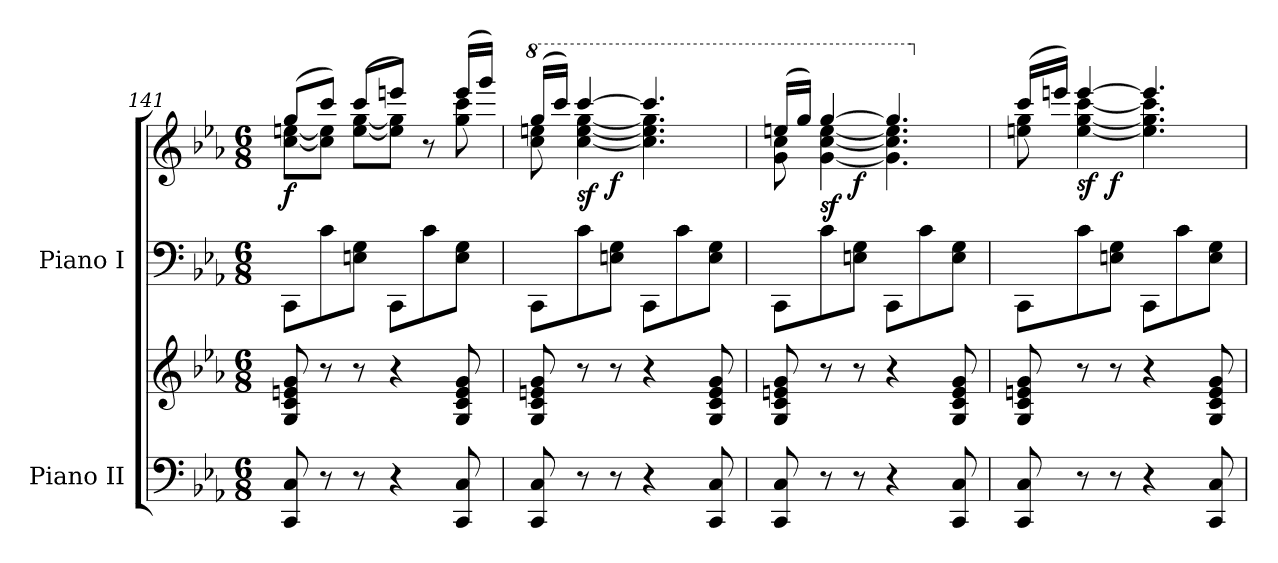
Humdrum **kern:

**kern	**kern	**kern	**kern	**dynam
*part2	*part2	*part1	*part1	*part1
*staff4	*staff3	*staff2	*staff1	*staff1/2
*I"Piano II	*	*I"Piano I	*	*
*I'Pno. II	*	*I'Pno. I	*	*
*clefF4	*clefG2	*clefF4	*clefG2	*
*k[b-e-a-]	*k[b-e-a-]	*k[b-e-a-]	*k[b-e-a-]	*
*M6/8	*M6/8	*M6/8	*M6/8	*
=141	=141	=141	=141	=141
*	*	*	*^	*
!	!	!	!	!	!LO:DY:b
8CC/ 8C/	8G/ 8c/ 8en/ 8g/	8CC\L	(>8gg/L	[8cc\ [8een\L	f
8r	8r	8c\	8ccc/J)	8cc\] 8ee\]J	.
8r	8r	8En\ 8G\J	(>8ccc/L	[8ee\ [8gg\L	.
4r	4r	8CC\L	8eeen/J)	8ee\] 8gg\]J	.
.	.	8c\	8r	8ryy	.
8CC/ 8C/	8G/ 8c/ 8e/ 8g/	8E\ 8G\J	(>16eee/LL	8gg\ 8ccc\	.
.	.	.	16ggg/JJ)	.	.
*	*	*	*v	*v	*
=142	=142	=142	=142	=142
*	*	*	*8va	*
*	*	*	*^	*
*	*	*	*	*^	*
8CC/ 8C/	8G/ 8c/ 8en/ 8g/	8CC\L	(>16ggg/LL	8ccc\ 8eeen\	4ryy	.
.	.	.	16cccc/JJ)	.	.	.
!	!	!	!	!	!	!LO:DY:b
8r	8r	8c\	[4cccc/	[4ccc\ [4eee\ [4ggg\	.	sf
!	!	!	!	!	!	!LO:DY:b
8r	8r	8En\ 8G\J	.	.	2ryy	f
4r	4r	8CC\L	4.cccc/]	4.ccc\] 4.eee\] 4.ggg\]	.	.
.	.	8c\	.	.	.	.
8CC/ 8C/	8G/ 8c/ 8e/ 8g/	8E\ 8G\J	.	.	.	.
=143	=143	=143	=143	=143	=143	=143
8CC/ 8C/	8G/ 8c/ 8en/ 8g/	8CC\L	(>16eeen/LL	8gg\ 8ccc\	4ryy	.
.	.	.	16ggg/JJ)	.	.	.
!	!	!	!	!	!	!LO:DY:b
8r	8r	8c\	[4ggg/	[4gg\ [4ccc\ [4eee\	.	sf
!	!	!	!	!	!	!LO:DY:b
8r	8r	8En\ 8G\J	.	.	2ryy	f
4r	4r	8CC\L	4.ggg/]	4.gg\] 4.ccc\] 4.eee\]	.	.
.	.	8c\	.	.	.	.
8CC/ 8C/	8G/ 8c/ 8e/ 8g/	8E\ 8G\J	.	.	.	.
=144	=144	=144	=144	=144	=144	=144
*	*	*	*X8va	*	*	*
8CC/ 8C/	8G/ 8c/ 8en/ 8g/	8CC\L	(>16ccc/LL	8een\ 8gg\	4ryy	.
.	.	.	16eeen/JJ)	.	.	.
!	!	!	!	!	!	!LO:DY:b
8r	8r	8c\	[4eee/	[4ee\ [4gg\ [4ccc\	.	sf
!	!	!	!	!	!	!LO:DY:b
8r	8r	8En\ 8G\J	.	.	2ryy	f
4r	4r	8CC\L	4.eee/]	4.ee\] 4.gg\] 4.ccc\]	.	.
.	.	8c\	.	.	.	.
8CC/ 8C/	8G/ 8c/ 8e/ 8g/	8E\ 8G\J	.	.	.	.
*	*	*	*v	*v	*v	*
=	=	=	=	=
*-	*-	*-	*-	*-
